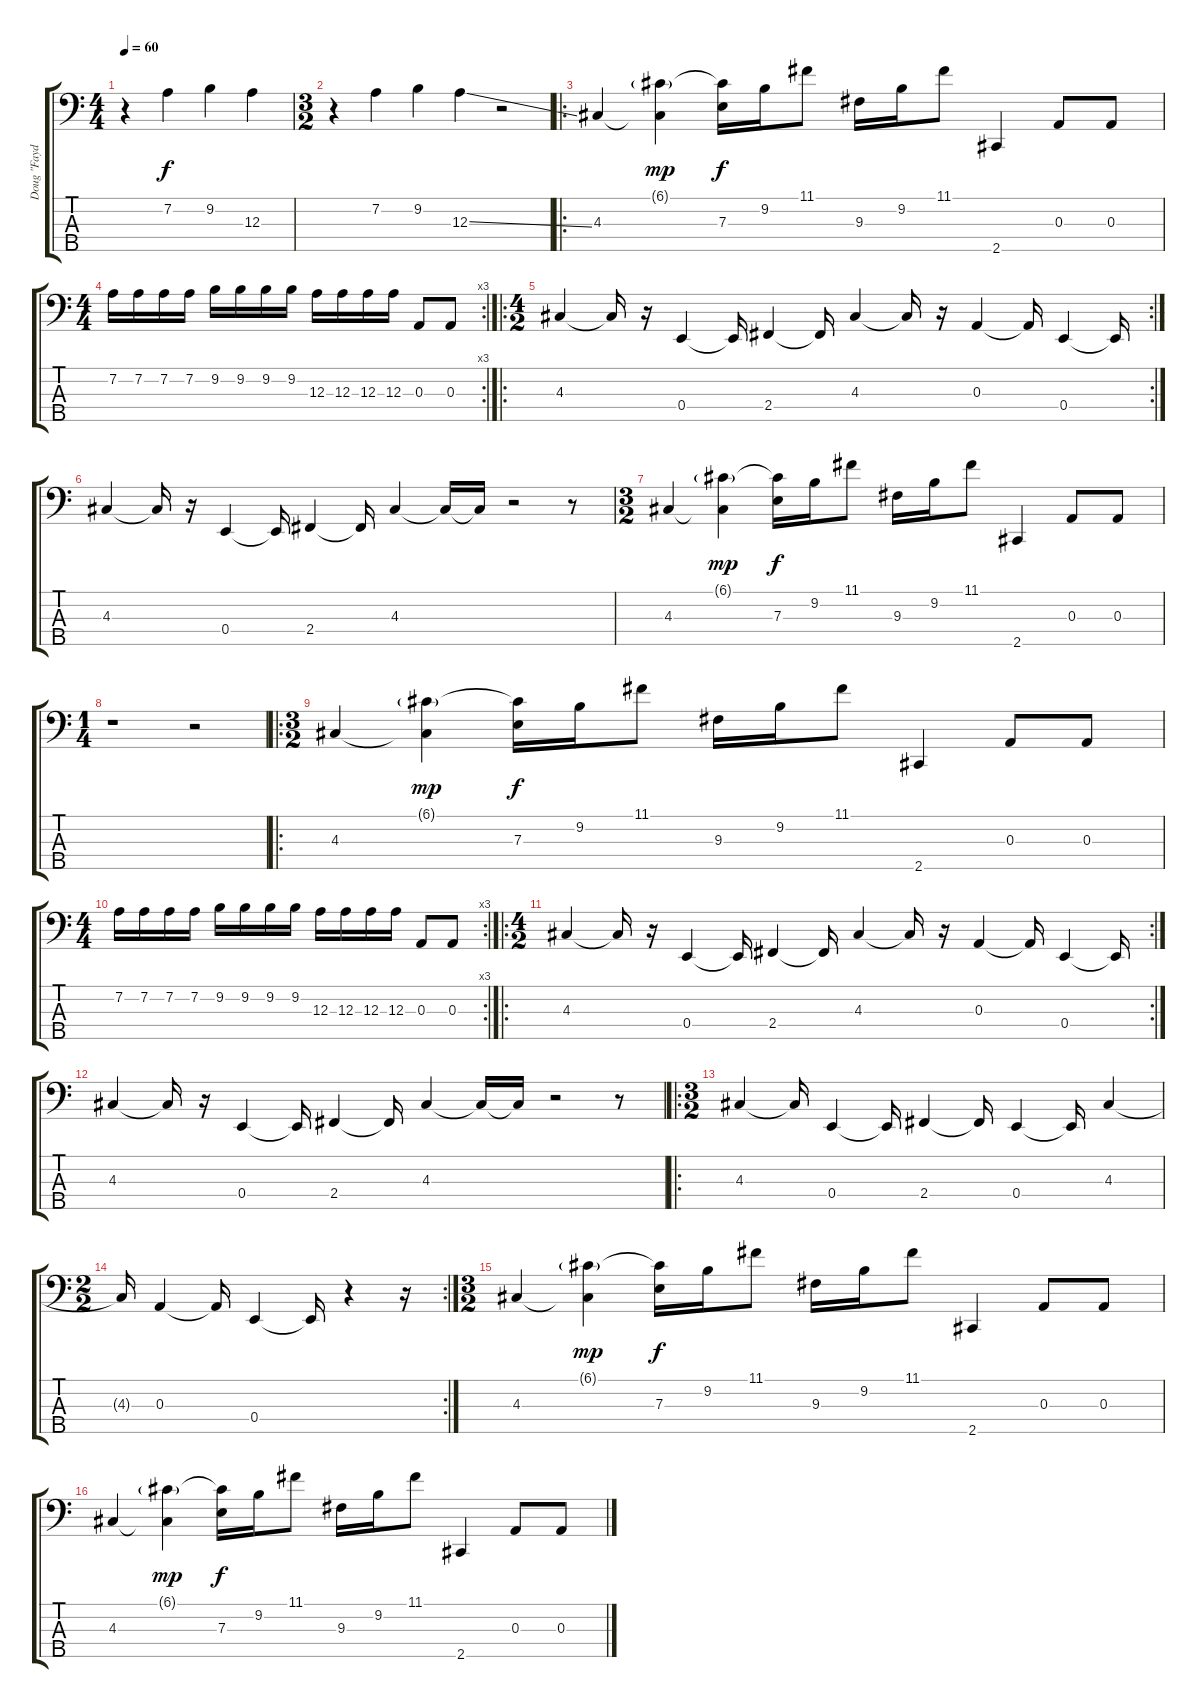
\track ("Doug \"Faydoe\" Miller " "Doug \"Fayd") {instrument electricbassfinger}
\staff {score tabs}
\tuning (G2 D2 A1 E1 B0) {hide}
\ts (4 4)
\tempo 60
\clef f4
\ks c
r.4{dy f instrument electricbassfinger} 7.2.4 9.2.4 12.3.4 |
\ts (3 2)
r.4 7.2.4 9.2.4 12.3{ss}.4 r.2 |
\ro
4.3.4 (6.1{g} 4.3{t}).4{dy mp} (6.1{t} 7.3).16{dy f} 9.2.16 11.1.8 9.3.16 9.2.16 11.1.8 2.5.4 0.3.8 0.3.8 |
\rc 3
\ts (4 4)
7.2.16 7.2.16 7.2.16 7.2.16 9.2.16 9.2.16 9.2.16 9.2.16 12.3.16 12.3.16 12.3.16 12.3.16 0.3.8 0.3.8 |
\ro
\rc 2
\ts (4 2)
4.3.4 4.3{t}.16 r.16 0.4.4 0.4{t}.16 2.4.4 2.4{t}.16 4.3.4 4.3{t}.16 r.16 0.3.4 0.3{t}.16 0.4.4 0.4{t}.16 |
4.3.4 4.3{t}.16 r.16 0.4.4 0.4{t}.16 2.4.4 2.4{t}.16 4.3.4 4.3{t}.16 4.3{t}.16 r.2 r.8 |
\ts (3 2)
4.3.4 (6.1{g} 4.3{t}).4{dy mp} (6.1{t} 7.3).16{dy f} 9.2.16 11.1.8 9.3.16 9.2.16 11.1.8 2.5.4 0.3.8 0.3.8 |
\ts (1 4)
r.1 r.2 |
\ro
\ts (3 2)
4.3.4 (6.1{g} 4.3{t}).4{dy mp} (6.1{t} 7.3).16{dy f} 9.2.16 11.1.8 9.3.16 9.2.16 11.1.8 2.5.4 0.3.8 0.3.8 |
\rc 3
\ts (4 4)
7.2.16 7.2.16 7.2.16 7.2.16 9.2.16 9.2.16 9.2.16 9.2.16 12.3.16 12.3.16 12.3.16 12.3.16 0.3.8 0.3.8 |
\ro
\rc 2
\ts (4 2)
4.3.4 4.3{t}.16 r.16 0.4.4 0.4{t}.16 2.4.4 2.4{t}.16 4.3.4 4.3{t}.16 r.16 0.3.4 0.3{t}.16 0.4.4 0.4{t}.16 |
4.3.4 4.3{t}.16 r.16 0.4.4 0.4{t}.16 2.4.4 2.4{t}.16 4.3.4 4.3{t}.16 4.3{t}.16 r.2 r.8 |
\ro
\ts (3 2)
4.3.4 4.3{t}.16 0.4.4 0.4{t}.16 2.4.4 2.4{t}.16 0.4.4 0.4{t}.16 4.3.4 |
\rc 2
\ts (2 2)
4.3{t}.16 0.3.4 0.3{t}.16 0.4.4 0.4{t}.16 r.4 r.16 |
\ts (3 2)
4.3.4 (6.1{g} 4.3{t}).4{dy mp} (6.1{t} 7.3).16{dy f} 9.2.16 11.1.8 9.3.16 9.2.16 11.1.8 2.5.4 0.3.8 0.3.8 |
4.3.4 (6.1{g} 4.3{t}).4{dy mp} (6.1{t} 7.3).16{dy f} 9.2.16 11.1.8 9.3.16 9.2.16 11.1.8 2.5.4 0.3.8 0.3.8
